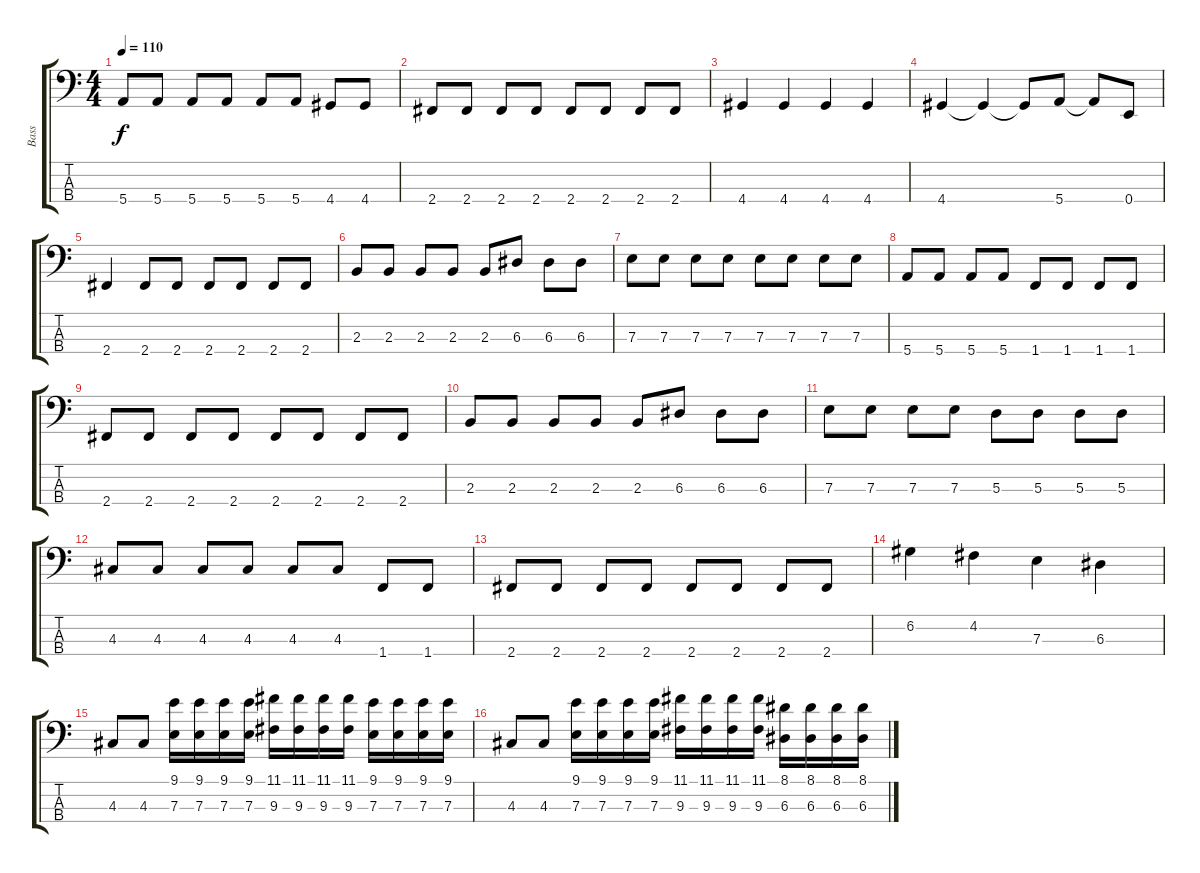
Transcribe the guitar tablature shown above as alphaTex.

\track ("Bass" "Bass") {instrument electricbassfinger}
\staff {score tabs}
\tuning (G2 D2 A1 E1) {hide}
\ts (4 4)
\tempo 110
\clef f4
\ks c
5.4.8{dy f} 5.4.8 5.4.8 5.4.8 5.4.8 5.4.8 4.4.8 4.4.8 |
2.4.8 2.4.8 2.4.8 2.4.8 2.4.8 2.4.8 2.4.8 2.4.8 |
4.4.4 4.4.4 4.4.4 4.4.4 |
4.4.4 4.4{t}.4 4.4{t}.8 5.4.8 5.4{t}.8 0.4.8 |
2.4.4 2.4.8 2.4.8 2.4.8 2.4.8 2.4.8 2.4.8 |
2.3.8 2.3.8 2.3.8 2.3.8 2.3.8 6.3.8 6.3.8 6.3.8 |
7.3.8 7.3.8 7.3.8 7.3.8 7.3.8 7.3.8 7.3.8 7.3.8 |
5.4.8 5.4.8 5.4.8 5.4.8 1.4.8 1.4.8 1.4.8 1.4.8 |
2.4.8 2.4.8 2.4.8 2.4.8 2.4.8 2.4.8 2.4.8 2.4.8 |
2.3.8 2.3.8 2.3.8 2.3.8 2.3.8 6.3.8 6.3.8 6.3.8 |
7.3.8 7.3.8 7.3.8 7.3.8 5.3.8 5.3.8 5.3.8 5.3.8 |
4.3.8 4.3.8 4.3.8 4.3.8 4.3.8 4.3.8 1.4.8 1.4.8 |
2.4.8 2.4.8 2.4.8 2.4.8 2.4.8 2.4.8 2.4.8 2.4.8 |
6.2.4 4.2.4 7.3.4 6.3.4 |
4.3.8 4.3.8 (9.1 7.3).16 (9.1 7.3).16 (9.1 7.3).16 (9.1 7.3).16 (11.1 9.3).16 (11.1 9.3).16 (11.1 9.3).16 (11.1 9.3).16 (9.1 7.3).16 (9.1 7.3).16 (9.1 7.3).16 (9.1 7.3).16 |
4.3.8 4.3.8 (9.1 7.3).16 (9.1 7.3).16 (9.1 7.3).16 (9.1 7.3).16 (11.1 9.3).16 (11.1 9.3).16 (11.1 9.3).16 (11.1 9.3).16 (8.1 6.3).16 (8.1 6.3).16 (8.1 6.3).16 (8.1 6.3).16
